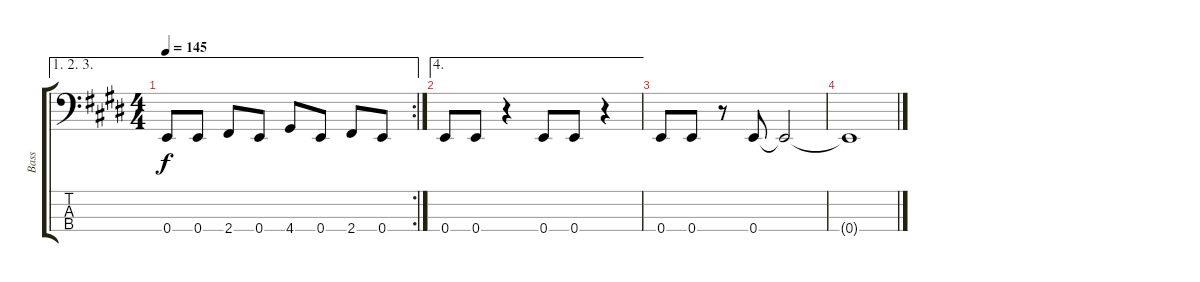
\track ("Bass" "Bass") {instrument electricbasspick}
\staff {score tabs}
\tuning (G2 D2 A1 E1) {hide}
\ae (1 2 3)
\rc 2
\ts (4 4)
\tempo 145
\clef f4
\ks e
0.4.8{dy f} 0.4.8 2.4.8 0.4.8 4.4.8 0.4.8 2.4.8 0.4.8 |
\ae 4
0.4.8 0.4.8 r.4 0.4.8 0.4.8 r.4 |
0.4.8 0.4.8 r.8 0.4.8 0.4{t}.2 |
0.4{t}.1
